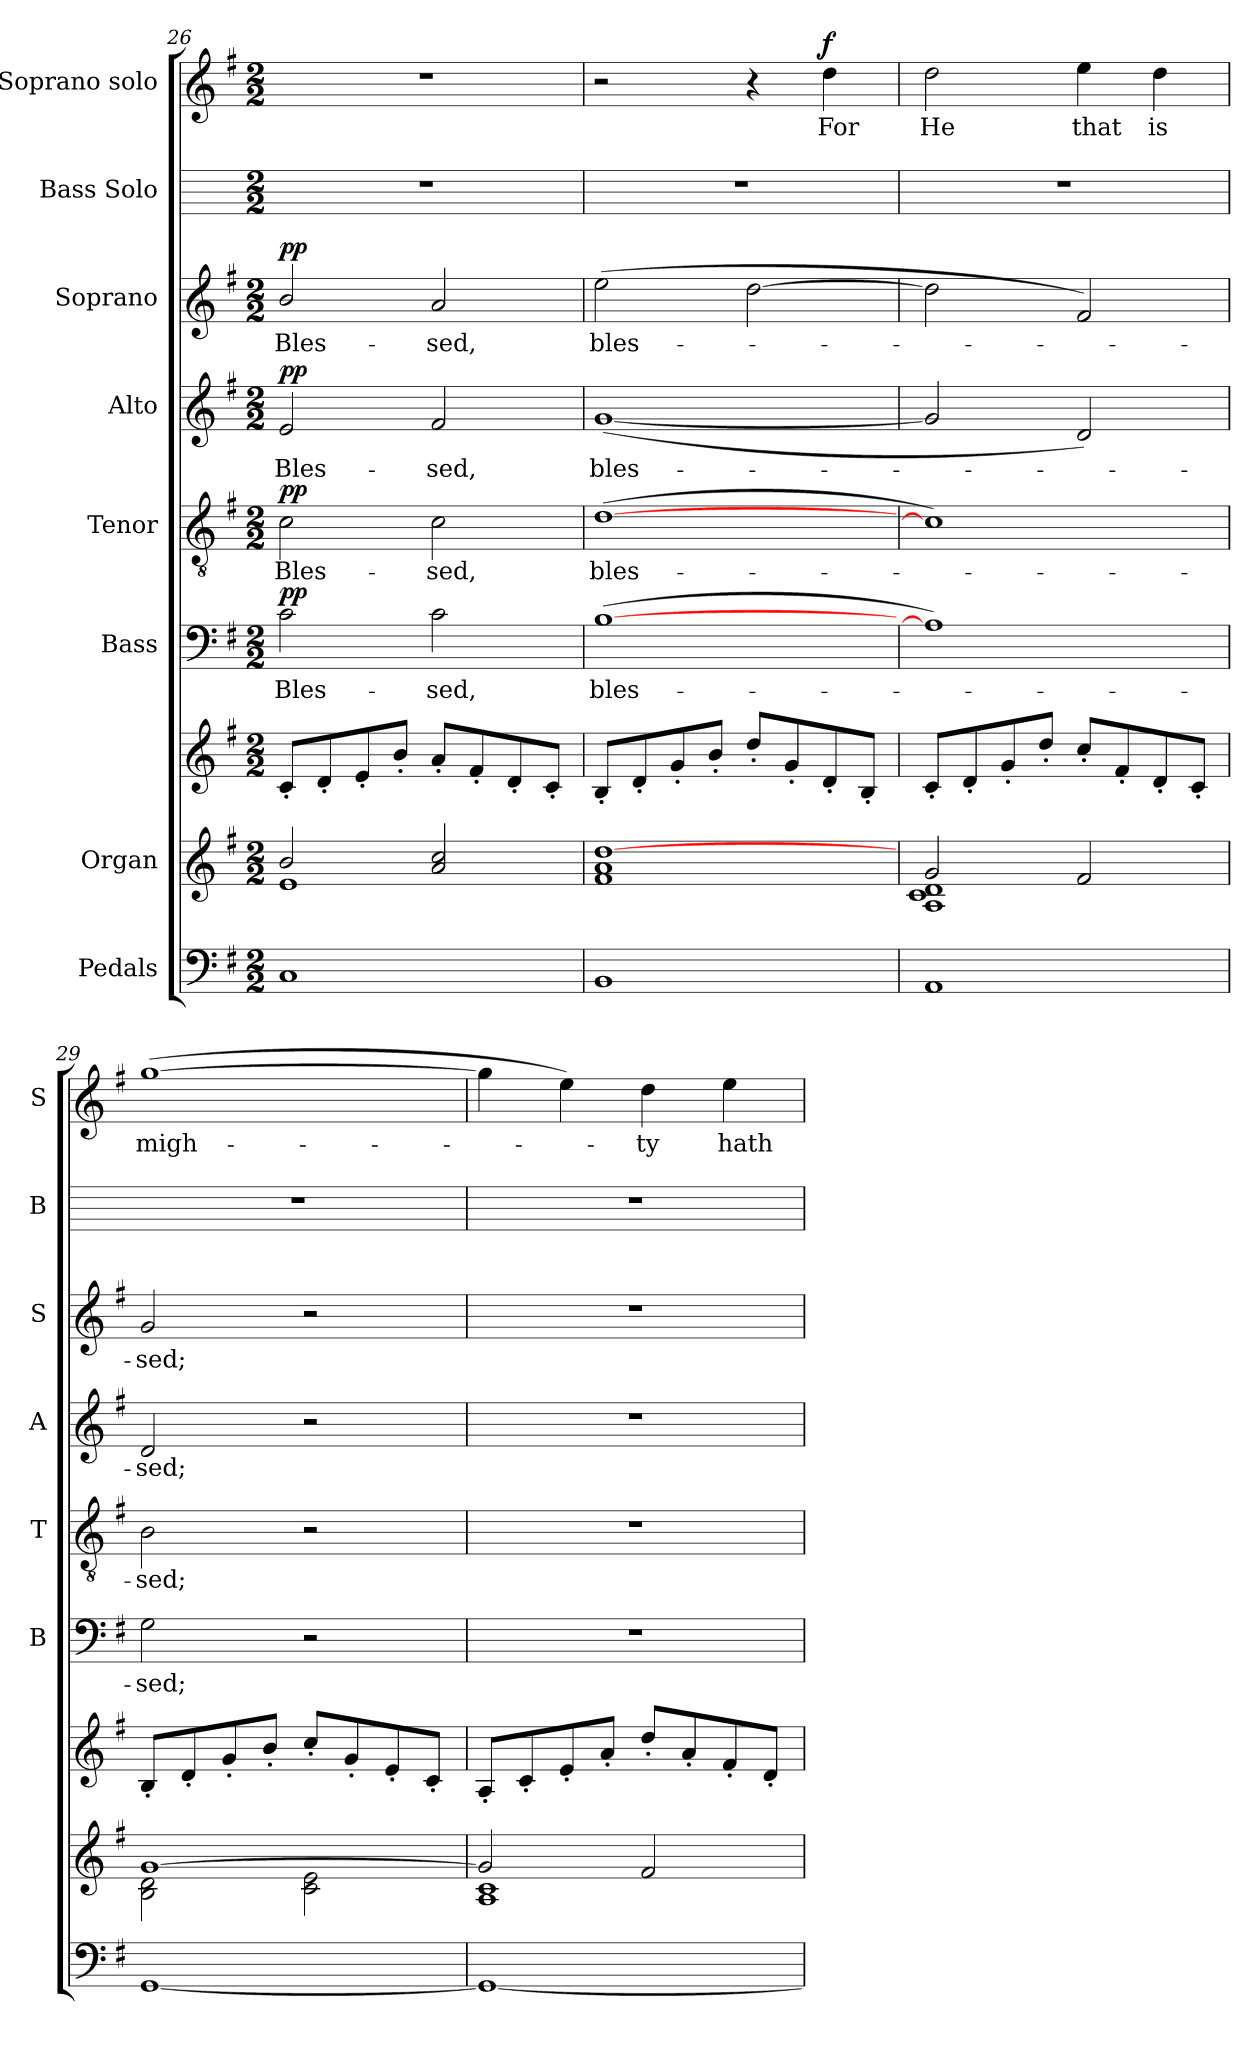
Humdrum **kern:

**kern	**kern	**kern	**kern	**text	**dynam	**kern	**text	**dynam	**kern	**text	**dynam	**kern	**text	**dynam	**kern	**kern	**text	**dynam
*part8	*part7	*part7	*part6	*part6	*part6	*part5	*part5	*part5	*part4	*part4	*part4	*part3	*part3	*part3	*part2	*part1	*part1	*part1
*staff9	*staff8	*staff7	*staff6	*staff6	*staff6	*staff5	*staff5	*staff5	*staff4	*staff4	*staff4	*staff3	*staff3	*staff3	*staff2	*staff1	*staff1	*staff1
*I"Pedals	*I"Organ	*	*I"Bass	*	*	*I"Tenor	*	*	*I"Alto	*	*	*I"Soprano	*	*	*I"Bass Solo	*I"Soprano solo	*	*
*	*	*	*I'B	*	*	*I'T	*	*	*I'A	*	*	*I'S	*	*	*I'B	*I'S	*	*
*clefF4	*clefG2	*clefG2	*clefF4	*	*	*clefGv2	*	*	*clefG2	*	*	*clefG2	*	*	*	*clefG2	*	*
*k[f#]	*k[f#]	*k[f#]	*k[f#]	*	*	*k[f#]	*	*	*k[f#]	*	*	*k[f#]	*	*	*	*k[f#]	*	*
*G:	*G:	*G:	*G:	*	*	*G:	*	*	*G:	*	*	*G:	*	*	*	*G:	*	*
*M2/2	*M2/2	*M2/2	*M2/2	*	*	*M2/2	*	*	*M2/2	*	*	*M2/2	*	*	*M2/2	*M2/2	*	*
=26	=26	=26	=26	=26	=26	=26	=26	=26	=26	=26	=26	=26	=26	=26	=26	=26	=26	=26
*	*^	*	*	*	*	*	*	*	*	*	*	*	*	*	*	*	*	*
!	!	!	!	!	!LO:LY:b	!LO:DY:b	!	!LO:LY:b	!LO:DY:b	!	!LO:LY:b	!LO:DY:b	!	!LO:LY:b	!LO:DY:b	!	!	!	!
1C	2b	1e\	8c'L	2c	Bles-	pp	2c	Bles-	pp	2e	Bles-	pp	2b/	Bles-	pp	1r	1r	.	.
.	.	.	8d'	.	.	.	.	.	.	.	.	.	.	.	.	.	.	.	.
.	.	.	8e'	.	.	.	.	.	.	.	.	.	.	.	.	.	.	.	.
.	.	.	8b'J	.	.	.	.	.	.	.	.	.	.	.	.	.	.	.	.
!	!	!	!	!	!LO:LY:b	!	!	!LO:LY:b	!	!	!LO:LY:b	!	!	!LO:LY:b	!	!	!	!	!
.	2a 2cc	.	8a'L	2c	-sed,	.	2c	-sed,	.	2f#	-sed,	.	2a	-sed,	.	.	.	.	.
.	.	.	8f#'	.	.	.	.	.	.	.	.	.	.	.	.	.	.	.	.
.	.	.	8d'	.	.	.	.	.	.	.	.	.	.	.	.	.	.	.	.
.	.	.	8c'J	.	.	.	.	.	.	.	.	.	.	.	.	.	.	.	.
=27	=27	=27	=27	=27	=27	=27	=27	=27	=27	=27	=27	=27	=27	=27	=27	=27	=27	=27	=27
!	!	!	!	!	!LO:LY:b	!	!	!LO:LY:b	!	!	!LO:LY:b	!	!	!LO:LY:b	!	!	!	!	!
1BB	[1dd	1f#\ 1a\	8B'L	(>[1B	bles-	.	(>[1d	bles-	.	(<[1g	bles-	.	(>2ee	bles-	.	1r	2r	.	.
.	.	.	8d'	.	.	.	.	.	.	.	.	.	.	.	.	.	.	.	.
.	.	.	8g'	.	.	.	.	.	.	.	.	.	.	.	.	.	.	.	.
.	.	.	8b'J	.	.	.	.	.	.	.	.	.	.	.	.	.	.	.	.
.	.	.	8dd'L	.	.	.	.	.	.	.	.	.	[2dd	.	.	.	4r	.	.
.	.	.	8g'	.	.	.	.	.	.	.	.	.	.	.	.	.	.	.	.
!	!	!	!	!	!	!	!	!	!	!	!	!	!	!	!	!	!	!LO:LY:b	!LO:DY:b
.	.	.	8d'	.	.	.	.	.	.	.	.	.	.	.	.	.	4dd	For	f
.	.	.	8B'J	.	.	.	.	.	.	.	.	.	.	.	.	.	.	.	.
=28	=28	=28	=28	=28	=28	=28	=28	=28	=28	=28	=28	=28	=28	=28	=28	=28	=28	=28	=28
!	!	!	!	!	!	!	!	!	!	!	!	!	!	!	!	!	!	!LO:LY:b	!
1AA	2g	1A\ 1c\ 1d\	8c'L	1A])	.	.	1c])	.	.	2g]	.	.	2dd]	.	.	1r	2dd	He	.
.	.	.	8d'	.	.	.	.	.	.	.	.	.	.	.	.	.	.	.	.
.	.	.	8g'	.	.	.	.	.	.	.	.	.	.	.	.	.	.	.	.
.	.	.	8dd'J	.	.	.	.	.	.	.	.	.	.	.	.	.	.	.	.
!	!	!	!	!	!	!	!	!	!	!	!	!	!	!	!	!	!	!LO:LY:b	!
.	2f#	.	8cc'L	.	.	.	.	.	.	2d)	.	.	2f#)	.	.	.	4ee	that	.
.	.	.	8f#'	.	.	.	.	.	.	.	.	.	.	.	.	.	.	.	.
!	!	!	!	!	!	!	!	!	!	!	!	!	!	!	!	!	!	!LO:LY:b	!
.	.	.	8d'	.	.	.	.	.	.	.	.	.	.	.	.	.	4dd	is	.
.	.	.	8c'J	.	.	.	.	.	.	.	.	.	.	.	.	.	.	.	.
=29	=29	=29	=29	=29	=29	=29	=29	=29	=29	=29	=29	=29	=29	=29	=29	=29	=29	=29	=29
!	!	!	!	!	!LO:LY:b	!	!	!LO:LY:b	!	!	!LO:LY:b	!	!	!LO:LY:b	!	!	!	!LO:LY:b	!
[1GG	[1g	2B\ 2d\	8B'L	2G	sed;	.	2B	sed;	.	2d	sed;	.	2g	sed;	.	1r	(>[1gg	migh-	.
.	.	.	8d'	.	.	.	.	.	.	.	.	.	.	.	.	.	.	.	.
.	.	.	8g'	.	.	.	.	.	.	.	.	.	.	.	.	.	.	.	.
.	.	.	8b'J	.	.	.	.	.	.	.	.	.	.	.	.	.	.	.	.
.	.	2c\ 2e\	8cc'L	2r	.	.	2r	.	.	2r	.	.	2r	.	.	.	.	.	.
.	.	.	8g'	.	.	.	.	.	.	.	.	.	.	.	.	.	.	.	.
.	.	.	8e'	.	.	.	.	.	.	.	.	.	.	.	.	.	.	.	.
.	.	.	8c'J	.	.	.	.	.	.	.	.	.	.	.	.	.	.	.	.
=30	=30	=30	=30	=30	=30	=30	=30	=30	=30	=30	=30	=30	=30	=30	=30	=30	=30	=30	=30
1GG_	2g]	1A\ 1c\	8A'L	1r	.	.	1r	.	.	1r	.	.	1r	.	.	1r	4gg]	.	.
.	.	.	8c'	.	.	.	.	.	.	.	.	.	.	.	.	.	.	.	.
.	.	.	8e'	.	.	.	.	.	.	.	.	.	.	.	.	.	4ee)	.	.
.	.	.	8a'J	.	.	.	.	.	.	.	.	.	.	.	.	.	.	.	.
!	!	!	!	!	!	!	!	!	!	!	!	!	!	!	!	!	!	!LO:LY:b	!
.	2f#	.	8dd'L	.	.	.	.	.	.	.	.	.	.	.	.	.	4dd	ty	.
.	.	.	8a'	.	.	.	.	.	.	.	.	.	.	.	.	.	.	.	.
!	!	!	!	!	!	!	!	!	!	!	!	!	!	!	!	!	!	!LO:LY:b	!
.	.	.	8f#'	.	.	.	.	.	.	.	.	.	.	.	.	.	4ee	hath	.
.	.	.	8d'J	.	.	.	.	.	.	.	.	.	.	.	.	.	.	.	.
*	*v	*v	*	*	*	*	*	*	*	*	*	*	*	*	*	*	*	*	*
=	=	=	=	=	=	=	=	=	=	=	=	=	=	=	=	=	=	=
*-	*-	*-	*-	*-	*-	*-	*-	*-	*-	*-	*-	*-	*-	*-	*-	*-	*-	*-
